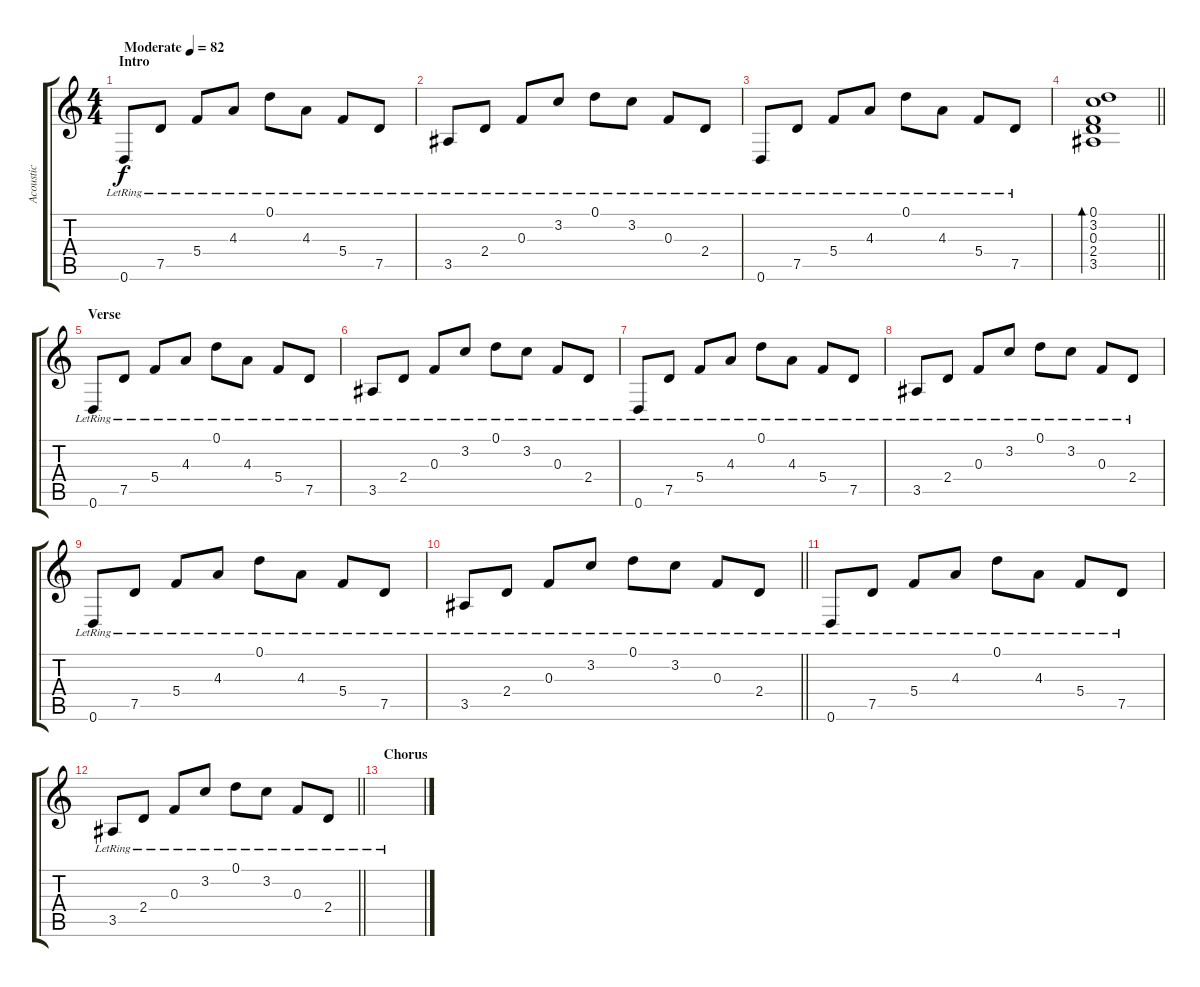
\track ("Acoustic" "Acoustic") {instrument acousticguitarsteel}
\staff {score tabs}
\tuning (D4 A3 F3 C3 G2 D2) {hide}
\ts (4 4)
\section ("" "Intro")
\tempo (82 "Moderate")
\clef g2
\ks c
0.6{lr}.8{dy f instrument acousticguitarsteel} 7.5{lr}.8 5.4{lr}.8 4.3{lr}.8 0.1{lr}.8 4.3{lr}.8 5.4{lr}.8 7.5{lr}.8 |
3.5{lr}.8 2.4{lr}.8 0.3{lr}.8 3.2{lr}.8 0.1{lr}.8 3.2{lr}.8 0.3{lr}.8 2.4{lr}.8 |
0.6{lr}.8 7.5{lr}.8 5.4{lr}.8 4.3{lr}.8 0.1{lr}.8 4.3{lr}.8 5.4{lr}.8 7.5{lr}.8 |
\barLineRight lightlight
(0.1 3.2 0.3 2.4 3.5).1{bd 120} |
\section ("" "Verse")
0.6{lr}.8 7.5{lr}.8 5.4{lr}.8 4.3{lr}.8 0.1{lr}.8 4.3{lr}.8 5.4{lr}.8 7.5{lr}.8 |
3.5{lr}.8 2.4{lr}.8 0.3{lr}.8 3.2{lr}.8 0.1{lr}.8 3.2{lr}.8 0.3{lr}.8 2.4{lr}.8 |
0.6{lr}.8 7.5{lr}.8 5.4{lr}.8 4.3{lr}.8 0.1{lr}.8 4.3{lr}.8 5.4{lr}.8 7.5{lr}.8 |
3.5{lr}.8 2.4{lr}.8 0.3{lr}.8 3.2{lr}.8 0.1{lr}.8 3.2{lr}.8 0.3{lr}.8 2.4{lr}.8 |
0.6{lr}.8 7.5{lr}.8 5.4{lr}.8 4.3{lr}.8 0.1{lr}.8 4.3{lr}.8 5.4{lr}.8 7.5{lr}.8 |
\barLineRight lightlight
3.5{lr}.8 2.4{lr}.8 0.3{lr}.8 3.2{lr}.8 0.1{lr}.8 3.2{lr}.8 0.3{lr}.8 2.4{lr}.8 |
0.6{lr}.8 7.5{lr}.8 5.4{lr}.8 4.3{lr}.8 0.1{lr}.8 4.3{lr}.8 5.4{lr}.8 7.5{lr}.8 |
\barLineRight lightlight
3.5{lr}.8 2.4{lr}.8 0.3{lr}.8 3.2{lr}.8 0.1{lr}.8 3.2{lr}.8 0.3{lr}.8 2.4{lr}.8 |
\section ("" "Chorus")
